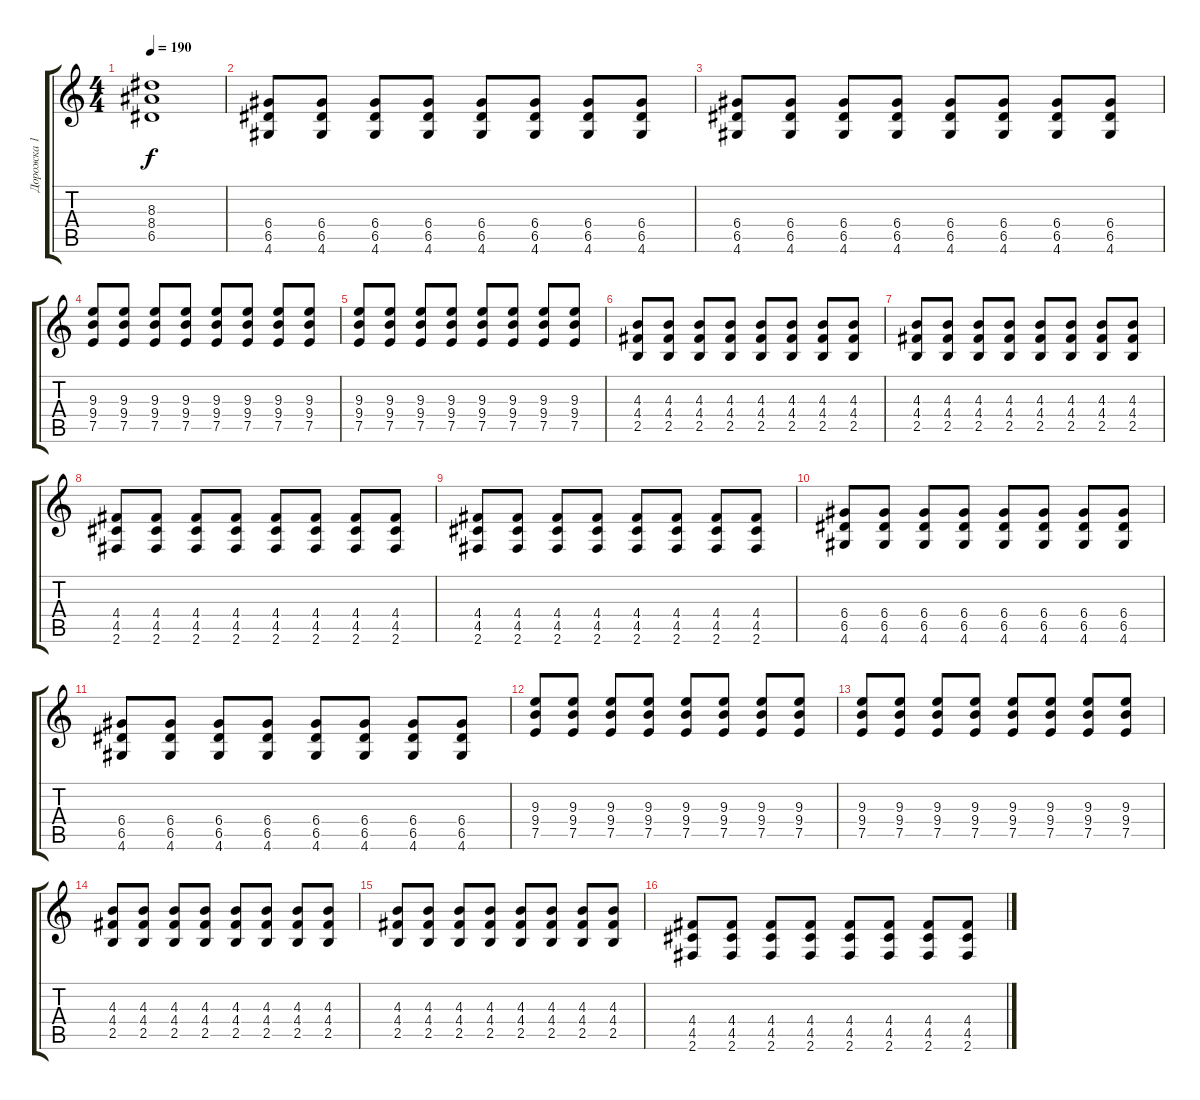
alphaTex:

\track ("Дорожка 1" "Дорожка 1") {instrument distortionguitar}
\staff {score tabs}
\tuning (E4 B3 G3 D3 A2 E2) {hide}
\ts (4 4)
\tempo 190
\clef g2
\ks c
(8.3 8.4 6.5).1{dy f} |
(6.4 6.5 4.6).8 (6.4 6.5 4.6).8 (6.4 6.5 4.6).8 (6.4 6.5 4.6).8 (6.4 6.5 4.6).8 (6.4 6.5 4.6).8 (6.4 6.5 4.6).8 (6.4 6.5 4.6).8 |
(6.4 6.5 4.6).8 (6.4 6.5 4.6).8 (6.4 6.5 4.6).8 (6.4 6.5 4.6).8 (6.4 6.5 4.6).8 (6.4 6.5 4.6).8 (6.4 6.5 4.6).8 (6.4 6.5 4.6).8 |
(9.3 9.4 7.5).8 (9.3 9.4 7.5).8 (9.3 9.4 7.5).8 (9.3 9.4 7.5).8 (9.3 9.4 7.5).8 (9.3 9.4 7.5).8 (9.3 9.4 7.5).8 (9.3 9.4 7.5).8 |
(9.3 9.4 7.5).8 (9.3 9.4 7.5).8 (9.3 9.4 7.5).8 (9.3 9.4 7.5).8 (9.3 9.4 7.5).8 (9.3 9.4 7.5).8 (9.3 9.4 7.5).8 (9.3 9.4 7.5).8 |
(4.3 4.4 2.5).8 (4.3 4.4 2.5).8 (4.3 4.4 2.5).8 (4.3 4.4 2.5).8 (4.3 4.4 2.5).8 (4.3 4.4 2.5).8 (4.3 4.4 2.5).8 (4.3 4.4 2.5).8 |
(4.3 4.4 2.5).8 (4.3 4.4 2.5).8 (4.3 4.4 2.5).8 (4.3 4.4 2.5).8 (4.3 4.4 2.5).8 (4.3 4.4 2.5).8 (4.3 4.4 2.5).8 (4.3 4.4 2.5).8 |
(4.4 4.5 2.6).8 (4.4 4.5 2.6).8 (4.4 4.5 2.6).8 (4.4 4.5 2.6).8 (4.4 4.5 2.6).8 (4.4 4.5 2.6).8 (4.4 4.5 2.6).8 (4.4 4.5 2.6).8 |
(4.4 4.5 2.6).8 (4.4 4.5 2.6).8 (4.4 4.5 2.6).8 (4.4 4.5 2.6).8 (4.4 4.5 2.6).8 (4.4 4.5 2.6).8 (4.4 4.5 2.6).8 (4.4 4.5 2.6).8 |
(6.4 6.5 4.6).8 (6.4 6.5 4.6).8 (6.4 6.5 4.6).8 (6.4 6.5 4.6).8 (6.4 6.5 4.6).8 (6.4 6.5 4.6).8 (6.4 6.5 4.6).8 (6.4 6.5 4.6).8 |
(6.4 6.5 4.6).8 (6.4 6.5 4.6).8 (6.4 6.5 4.6).8 (6.4 6.5 4.6).8 (6.4 6.5 4.6).8 (6.4 6.5 4.6).8 (6.4 6.5 4.6).8 (6.4 6.5 4.6).8 |
(9.3 9.4 7.5).8 (9.3 9.4 7.5).8 (9.3 9.4 7.5).8 (9.3 9.4 7.5).8 (9.3 9.4 7.5).8 (9.3 9.4 7.5).8 (9.3 9.4 7.5).8 (9.3 9.4 7.5).8 |
(9.3 9.4 7.5).8 (9.3 9.4 7.5).8 (9.3 9.4 7.5).8 (9.3 9.4 7.5).8 (9.3 9.4 7.5).8 (9.3 9.4 7.5).8 (9.3 9.4 7.5).8 (9.3 9.4 7.5).8 |
(4.3 4.4 2.5).8 (4.3 4.4 2.5).8 (4.3 4.4 2.5).8 (4.3 4.4 2.5).8 (4.3 4.4 2.5).8 (4.3 4.4 2.5).8 (4.3 4.4 2.5).8 (4.3 4.4 2.5).8 |
(4.3 4.4 2.5).8 (4.3 4.4 2.5).8 (4.3 4.4 2.5).8 (4.3 4.4 2.5).8 (4.3 4.4 2.5).8 (4.3 4.4 2.5).8 (4.3 4.4 2.5).8 (4.3 4.4 2.5).8 |
(4.4 4.5 2.6).8 (4.4 4.5 2.6).8 (4.4 4.5 2.6).8 (4.4 4.5 2.6).8 (4.4 4.5 2.6).8 (4.4 4.5 2.6).8 (4.4 4.5 2.6).8 (4.4 4.5 2.6).8
